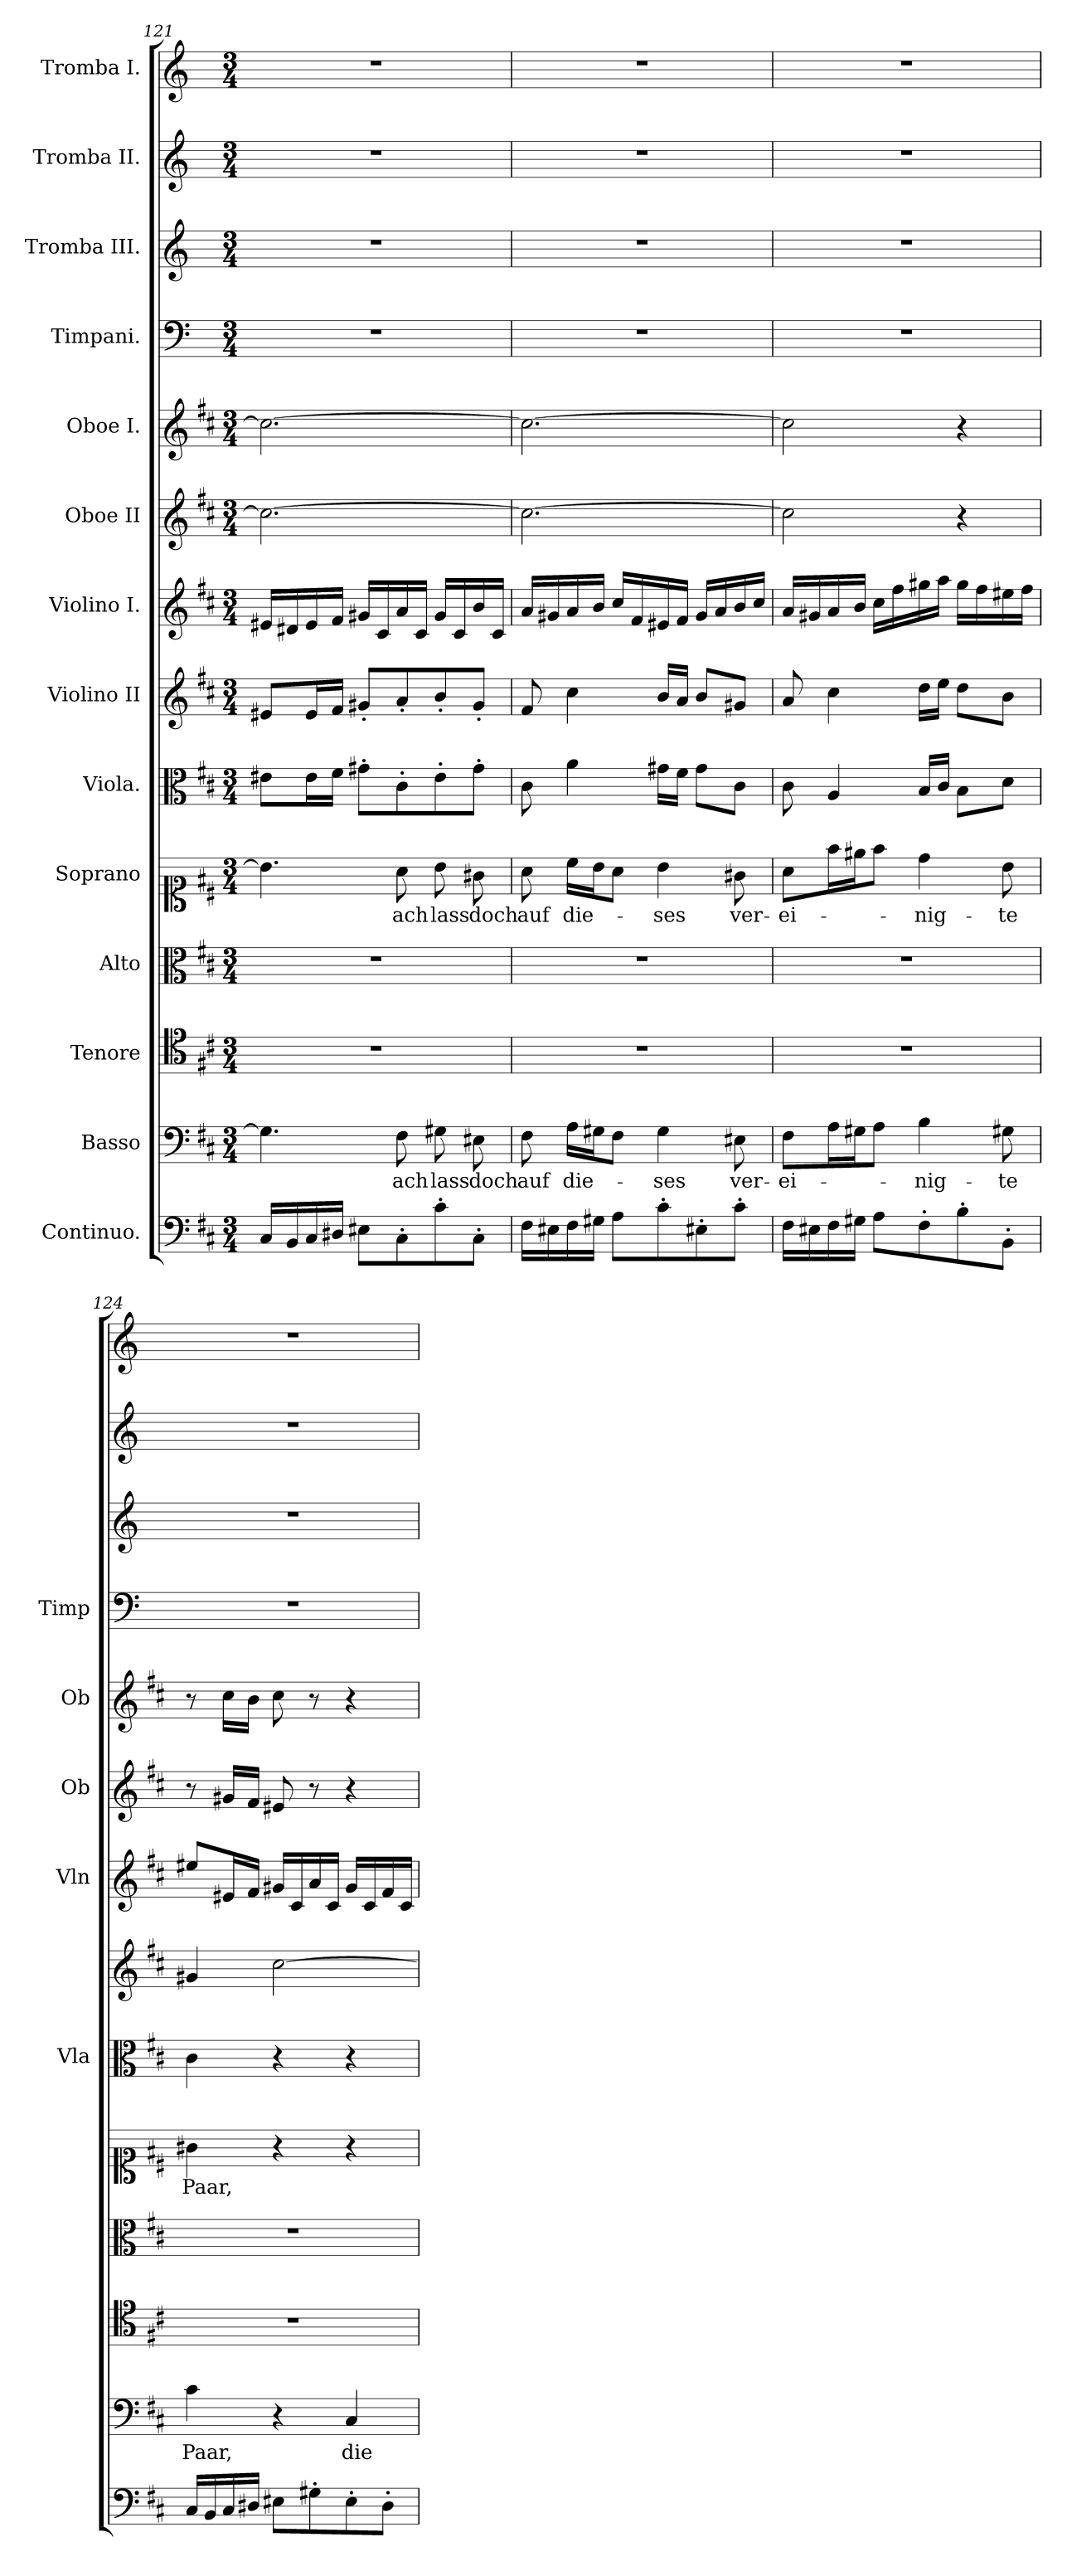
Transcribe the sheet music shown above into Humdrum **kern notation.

**kern	**kern	**text	**kern	**kern	**kern	**text	**kern	**kern	**kern	**kern	**kern	**kern	**kern	**kern	**kern
*part14	*part13	*part13	*part12	*part11	*part10	*part10	*part9	*part8	*part7	*part6	*part5	*part4	*part3	*part2	*part1
*staff14	*staff13	*staff13	*staff12	*staff11	*staff10	*staff10	*staff9	*staff8	*staff7	*staff6	*staff5	*staff4	*staff3	*staff2	*staff1
*I"Continuo.	*I"Basso	*	*I"Tenore	*I"Alto	*I"Soprano	*	*I"Viola.	*I"Violino II	*I"Violino I.	*I"Oboe II	*I"Oboe I.	*I"Timpani.	*I"Tromba III.	*I"Tromba II.	*I"Tromba I.
*	*	*	*	*	*	*	*I'Vla	*	*I'Vln	*I'Ob	*I'Ob	*I'Timp	*	*	*
!!LO:PB:g=z
*clefF4	*clefF4	*	*clefC4	*clefC3	*clefC1	*	*clefC3	*clefG2	*clefG2	*clefG2	*clefG2	*clefF4	*clefG2	*clefG2	*clefG2
*	*	*	*	*	*	*	*	*	*	*	*	*ITrd-1c-2	*ITrd-1c-2	*ITrd-1c-2	*ITrd-1c-2
*k[f#c#]	*k[f#c#]	*	*k[f#c#]	*k[f#c#]	*k[f#c#]	*	*k[f#c#]	*k[f#c#]	*k[f#c#]	*k[f#c#]	*k[f#c#]	*k[f#c#]	*k[f#c#]	*k[f#c#]	*k[f#c#]
*M3/4	*M3/4	*	*M3/4	*M3/4	*M3/4	*	*M3/4	*M3/4	*M3/4	*M3/4	*M3/4	*M3/4	*M3/4	*M3/4	*M3/4
=121	=121	=121	=121	=121	=121	=121	=121	=121	=121	=121	=121	=121	=121	=121	=121
16C#/LL	4.G#\]	.	2.r	2.r	4.b\]	.	8e#X\L	8e#X/L	16e#X/LL	2.cc#\_	2.cc#\_	2.r	2.r	2.r	2.r
16BB/	.	.	.	.	.	.	.	.	16d#X/	.	.	.	.	.	.
16C#/	.	.	.	.	.	.	16e#\L	16e#/L	16e#/	.	.	.	.	.	.
16D#X/JJ	.	.	.	.	.	.	16f#\JJ	16f#/JJ	16f#/JJ	.	.	.	.	.	.
8E#X\L	.	.	.	.	.	.	8g#X'\L	8g#X'/L	16g#X/LL	.	.	.	.	.	.
.	.	.	.	.	.	.	.	.	16c#/	.	.	.	.	.	.
!	!	!LO:LY:b	!	!	!	!LO:LY:b	!	!	!	!	!	!	!	!	!
8C#'\	8F#\	ach	.	.	8a\	ach	8c#'\	8a'/	16a/	.	.	.	.	.	.
.	.	.	.	.	.	.	.	.	16c#/JJ	.	.	.	.	.	.
!	!	!LO:LY:b	!	!	!	!LO:LY:b	!	!	!	!	!	!	!	!	!
8c#'\	8G#X\	lass	.	.	8b\	lass	8e#'\	8b'/	16g#/LL	.	.	.	.	.	.
.	.	.	.	.	.	.	.	.	16c#/	.	.	.	.	.	.
!	!	!LO:LY:b	!	!	!	!LO:LY:b	!	!	!	!	!	!	!	!	!
8C#'\J	8E#X\	doch	.	.	8g#X\	doch	8g#'\J	8g#'/J	16b/	.	.	.	.	.	.
.	.	.	.	.	.	.	.	.	16c#/JJ	.	.	.	.	.	.
=122	=122	=122	=122	=122	=122	=122	=122	=122	=122	=122	=122	=122	=122	=122	=122
!	!	!LO:LY:b	!	!	!	!LO:LY:b	!	!	!	!	!	!	!	!	!
16F#\LL	8F#\	auf	2.r	2.r	8a\	auf	8c#\	8f#/	16a/LL	2.cc#\_	2.cc#\_	2.r	2.r	2.r	2.r
16E#X\	.	.	.	.	.	.	.	.	16g#X/	.	.	.	.	.	.
!	!	!LO:LY:b	!	!	!	!LO:LY:b	!	!	!	!	!	!	!	!	!
16F#\	16A\LL	die-	.	.	16cc#\LL	die-	4a\	4cc#\	16a/	.	.	.	.	.	.
16G#X\JJ	16G#X\J	.	.	.	16b\J	.	.	.	16b/JJ	.	.	.	.	.	.
8A\L	8F#\J	.	.	.	8a\J	.	.	.	16cc#/LL	.	.	.	.	.	.
.	.	.	.	.	.	.	.	.	16f#/	.	.	.	.	.	.
!	!	!LO:LY:b	!	!	!	!LO:LY:b	!	!	!	!	!	!	!	!	!
8c#'\	4G#\	-ses	.	.	4b\	-ses	16g#X\LL	16b/LL	16e#X/	.	.	.	.	.	.
.	.	.	.	.	.	.	16f#\JJ	16a/JJ	16f#/JJ	.	.	.	.	.	.
8E#X'\	.	.	.	.	.	.	8g#\L	8b/L	16g#/LL	.	.	.	.	.	.
.	.	.	.	.	.	.	.	.	16a/	.	.	.	.	.	.
!	!	!LO:LY:b	!	!	!	!LO:LY:b	!	!	!	!	!	!	!	!	!
8c#'\J	8E#X\	ver-	.	.	8g#X\	ver-	8c#\J	8g#X/J	16b/	.	.	.	.	.	.
.	.	.	.	.	.	.	.	.	16cc#/JJ	.	.	.	.	.	.
=123	=123	=123	=123	=123	=123	=123	=123	=123	=123	=123	=123	=123	=123	=123	=123
!	!	!LO:LY:b	!	!	!	!LO:LY:b	!	!	!	!	!	!	!	!	!
16F#\LL	8F#\L	-ei-	2.r	2.r	8a\L	-ei-	8c#\	8a/	16a/LL	2cc#\]	2cc#\]	2.r	2.r	2.r	2.r
16E#X\	.	.	.	.	.	.	.	.	16g#X/	.	.	.	.	.	.
16F#\	16A\L	.	.	.	16ff#\L	.	4A/	4cc#\	16a/	.	.	.	.	.	.
16G#X\JJ	16G#X\J	.	.	.	16ee#X\J	.	.	.	16b/JJ	.	.	.	.	.	.
8A\L	8A\J	.	.	.	8ff#\J	.	.	.	16cc#\LL	.	.	.	.	.	.
.	.	.	.	.	.	.	.	.	16ff#\	.	.	.	.	.	.
!	!	!LO:LY:b	!	!	!	!LO:LY:b	!	!	!	!	!	!	!	!	!
8F#'\	4B\	-nig-	.	.	4dd\	-nig-	16B/LL	16dd\LL	16gg#X\	.	.	.	.	.	.
.	.	.	.	.	.	.	16c#/JJ	16ee\JJ	16aa\JJ	.	.	.	.	.	.
8B'\	.	.	.	.	.	.	8B\L	8dd\L	16gg#\LL	4r	4r	.	.	.	.
.	.	.	.	.	.	.	.	.	16ff#\	.	.	.	.	.	.
!	!	!LO:LY:b	!	!	!	!LO:LY:b	!	!	!	!	!	!	!	!	!
8BB'\J	8G#X\	-te	.	.	8b\	-te	8d\J	8b\J	16ee#X\	.	.	.	.	.	.
.	.	.	.	.	.	.	.	.	16ff#\JJ	.	.	.	.	.	.
=124	=124	=124	=124	=124	=124	=124	=124	=124	=124	=124	=124	=124	=124	=124	=124
!	!	!LO:LY:b	!	!	!	!LO:LY:b	!	!	!	!	!	!	!	!	!
16C#/LL	4c#\	Paar,	2.r	2.r	4g#X\	Paar,	4c#\	4g#X/	8ee#X/L	8r	8r	2.r	2.r	2.r	2.r
16BB/	.	.	.	.	.	.	.	.	.	.	.	.	.	.	.
16C#/	.	.	.	.	.	.	.	.	16e#X/L	16g#X/LL	16cc#\LL	.	.	.	.
16D#X/JJ	.	.	.	.	.	.	.	.	16f#/JJ	16f#/JJ	16b\JJ	.	.	.	.
8E#X\L	4r	.	.	.	4r	.	4r	[2cc#\	16g#X/LL	8e#X/	8cc#\	.	.	.	.
.	.	.	.	.	.	.	.	.	16c#/	.	.	.	.	.	.
8G#X'\	.	.	.	.	.	.	.	.	16a/	8r	8r	.	.	.	.
.	.	.	.	.	.	.	.	.	16c#/JJ	.	.	.	.	.	.
!	!	!LO:LY:b	!	!	!	!	!	!	!	!	!	!	!	!	!
8E#'\	4C#/	die	.	.	4r	.	4r	.	16g#/LL	4r	4r	.	.	.	.
.	.	.	.	.	.	.	.	.	16c#/	.	.	.	.	.	.
8D#'\J	.	.	.	.	.	.	.	.	16f#/	.	.	.	.	.	.
.	.	.	.	.	.	.	.	.	16c#/JJ	.	.	.	.	.	.
=	=	=	=	=	=	=	=	=	=	=	=	=	=	=	=
*-	*-	*-	*-	*-	*-	*-	*-	*-	*-	*-	*-	*-	*-	*-	*-
